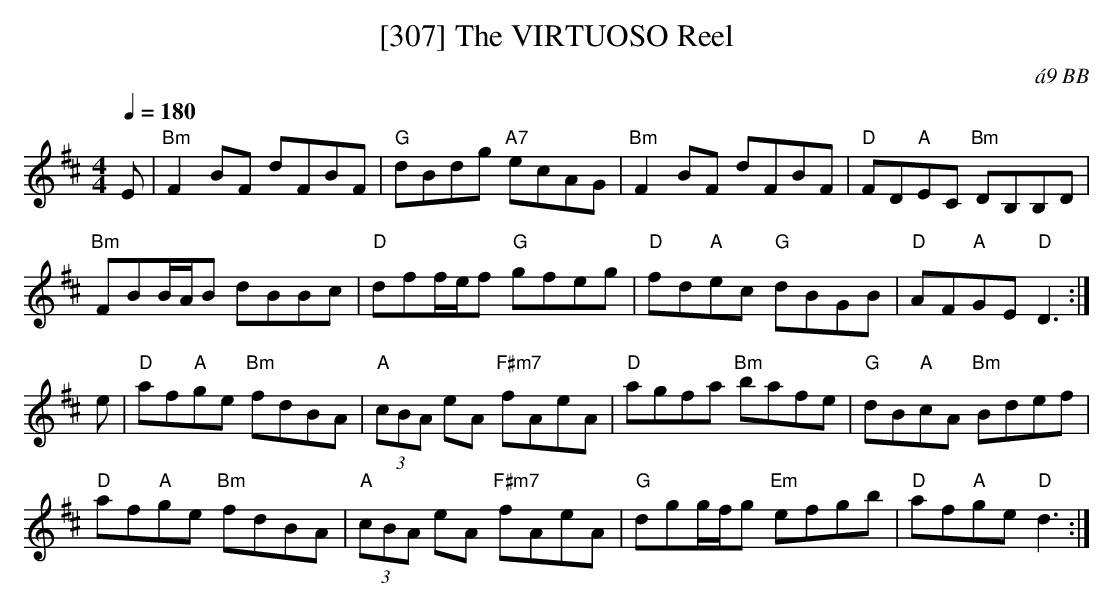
X:1
T:[307] The VIRTUOSO Reel
C:\'a9 BB
Q:1/4=180
M:4/4
L:1/8
K:D
E|"Bm"F2 BF dFBF|"G"dBdg "A7"ecAG|"Bm"F2 BF dFBF|"D"FD"A"EC "Bm"DB,B,D|
"Bm"FBB/A/B dBBc|"D"dff/e/f "G"gfeg|"D"fd"A"ec "G"dBGB|"D"AF"A"GE "D"D3 :|
e|"D"af"A"ge "Bm"fdBA|"A"(3cBA eA "F#m7"fAeA|"D"agfa "Bm"bafe|"G"dB"A"cA "Bm"Bdef|
"D"af"A"ge "Bm"fdBA|"A"(3cBA eA "F#m7"fAeA|"G"dgg/f/g "Em"efgb|"D"af"A"ge "D"d3 :|
